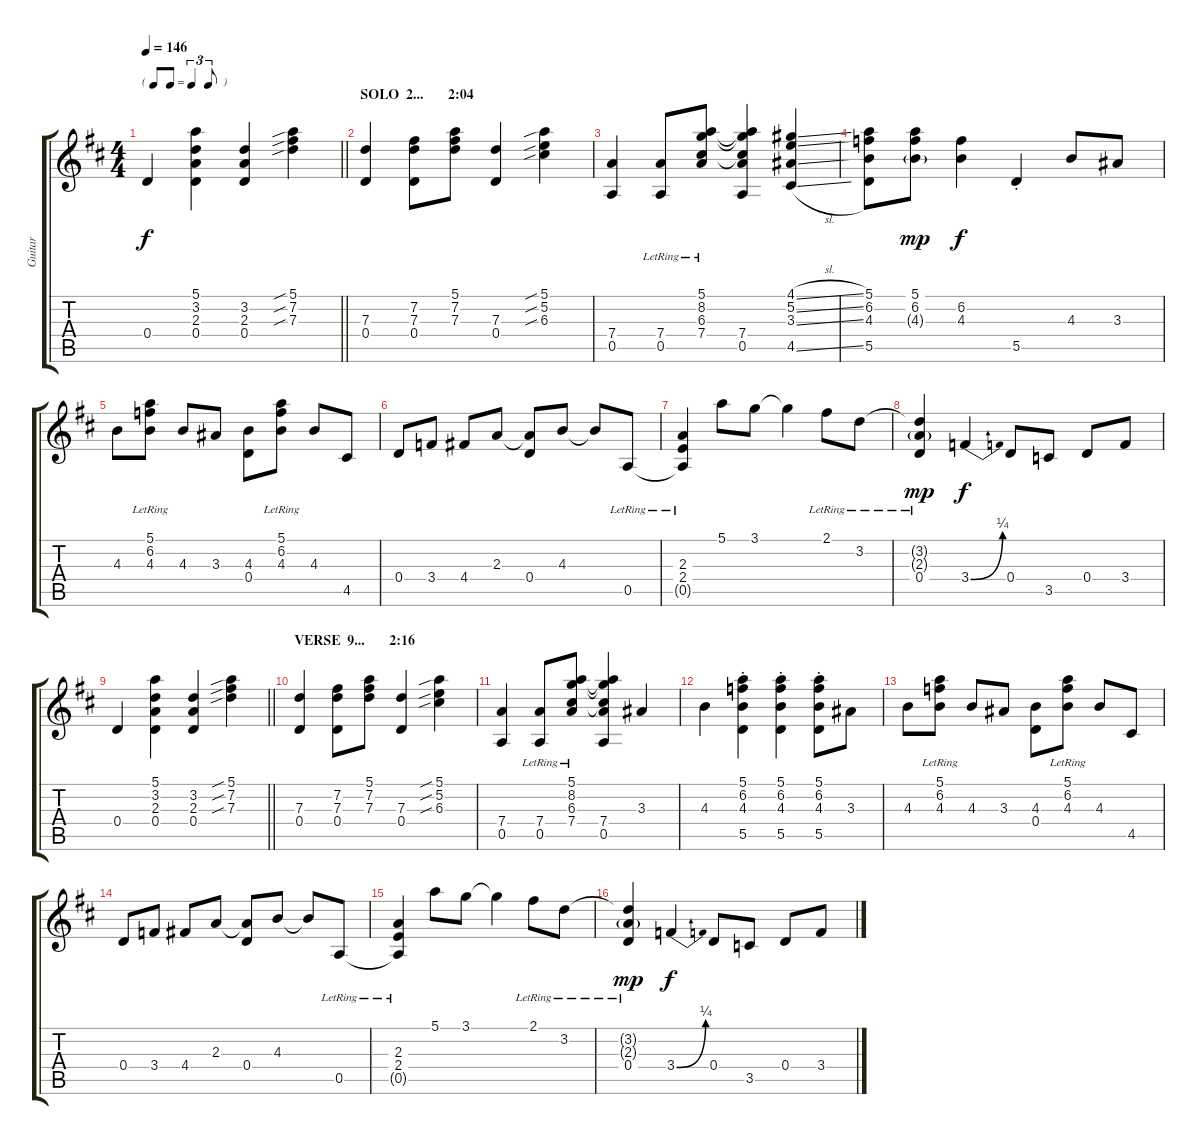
\track ("Guitar" "Guitar") {instrument acousticguitarsteel}
\staff {score tabs}
\tuning (E4 B3 G3 D3 A2 E2) {hide}
\ts (4 4)
\tf triplet8th
\tempo 146
\clef g2
\barLineRight lightlight
\ks d
0.4.4{dy f} (5.1 3.2 2.3 0.4).4 (3.2 2.3 0.4).4 (5.1{sib} 7.2{sib} 7.3{sib}).4 |
\section ("" "SOLO  2...       2:04")
(7.3 0.4).4 (7.2 7.3 0.4).8 (5.1 7.2 7.3).8 (7.3 0.4).4 (5.1{sib} 5.2{sib} 6.3{sib}).4 |
(7.4 0.5).4 (7.4 0.5{lr}).8 (5.1{lr} 8.2{lr} 6.3{lr} 7.4).8 (5.1{t} 8.2{t} 6.3{t} 7.4 0.5).4 (4.1{sl} 5.2{sl} 3.3{sl} 4.5{sl}).4 |
(5.1 6.2 4.3 5.5).8 (5.1 6.2 4.3{g}).8{dy mp} (6.2 4.3).4{dy f} 5.5{st}.4 4.3.8 3.3.8 |
4.3.8 (5.1{lr} 6.2{lr} 4.3{lr}).8 4.3.8 3.3.8 (4.3 0.4).8 (5.1{lr} 6.2{lr} 4.3{lr}).8 4.3.8 4.5.8 |
0.4.8 3.4.8 4.4.8 2.3.8 (2.3{t} 0.4).8 4.3.8 4.3{t}.8 0.5{lr}.8 |
(2.3{lr} 2.4{lr} 0.5{t}).4 5.1.8 3.1.8 3.1{t}.4 2.1{lr}.8 3.2{lr}.8 |
(3.2{t} 2.3{g lr} 0.4{lr}).4{dy mp} 3.4{be (bend 0 0 60 1)}.4{dy f} 0.4.8 3.5.8 0.4.8 3.4.8 |
\barLineRight lightlight
0.4.4 (5.1 3.2 2.3 0.4).4 (3.2 2.3 0.4).4 (5.1{sib} 7.2{sib} 7.3{sib}).4 |
\section ("" "VERSE  9...       2:16")
(7.3 0.4).4 (7.2 7.3 0.4).8 (5.1 7.2 7.3).8 (7.3 0.4).4 (5.1{sib} 5.2{sib} 6.3{sib}).4 |
(7.4 0.5).4 (7.4 0.5{lr}).8 (5.1{lr} 8.2{lr} 6.3{lr} 7.4).8 (5.1{t} 8.2{t} 6.3{t} 7.4 0.5).4 3.3.4 |
4.3.4 (5.1{st} 6.2{st} 4.3{st} 5.5{st}).4 (5.1{st} 6.2{st} 4.3{st} 5.5{st}).4 (5.1{st} 6.2{st} 4.3{st} 5.5{st}).8 3.3.8 |
4.3.8 (5.1{lr} 6.2{lr} 4.3{lr}).8 4.3.8 3.3.8 (4.3 0.4).8 (5.1{lr} 6.2{lr} 4.3{lr}).8 4.3.8 4.5.8 |
0.4.8 3.4.8 4.4.8 2.3.8 (2.3{t} 0.4).8 4.3.8 4.3{t}.8 0.5{lr}.8 |
(2.3{lr} 2.4{lr} 0.5{t}).4 5.1.8 3.1.8 3.1{t}.4 2.1{lr}.8 3.2{lr}.8 |
(3.2{t} 2.3{g lr} 0.4{lr}).4{dy mp} 3.4{be (bend 0 0 60 1)}.4{dy f} 0.4.8 3.5.8 0.4.8 3.4.8
